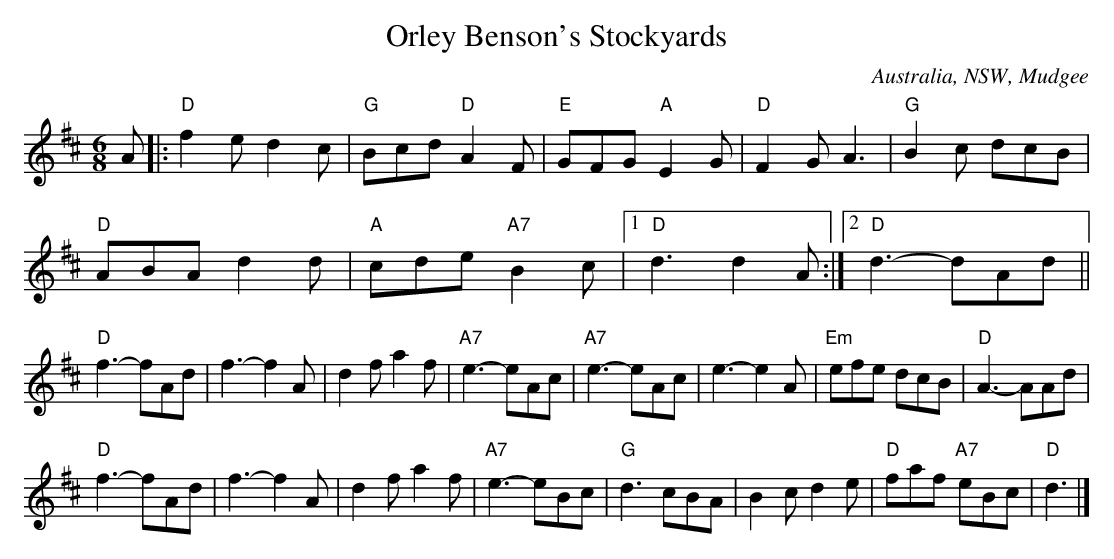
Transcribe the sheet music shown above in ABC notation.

X:1
T:Orley Benson's Stockyards
O:Australia, NSW, Mudgee
M:6/8
L:1/8
K:D
A|:"D"f2 e d2 c|"G"Bcd "D"A2 F|"E"GFG "A"E2 G|"D"F2 G A3|"G"B2 c dcB|
"D"ABA d2 d|"A"cde "A7"B2 c|1"D"d3d2A:|2"D"d3- dAd||
"D"f3- fAd|f3- f2 A|d2 f a2 f|"A7"e3- eAc|"A7"e3- eAc|e3- e2 A|"Em"efe dcB|"D"A3- AAd|
"D"f3- fAd|f3- f2 A|d2 f a2 f|"A7"e3- eBc|"G"d3 cBA|B2c d2 e|"D"faf "A7"eBc|"D"d3|]
